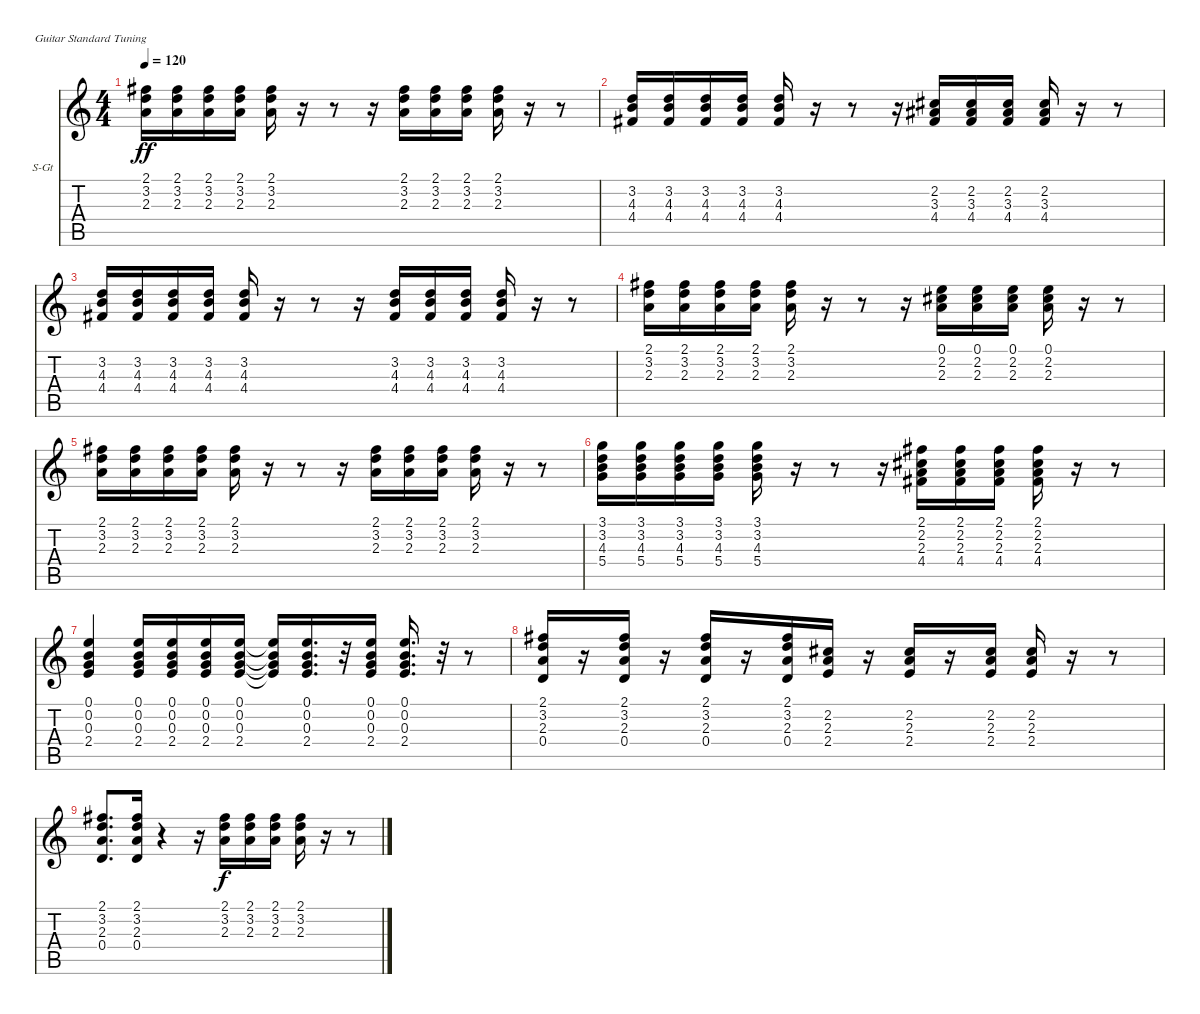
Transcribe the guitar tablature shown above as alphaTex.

\defaultSystemsLayout 4
\bracketExtendMode nobrackets
\firstSystemTrackNameOrientation horizontal
\otherSystemsTrackNameOrientation horizontal
\track ("Steel Guitar" "S-Gt") {instrument acousticguitarsteel}
\staff {score tabs}
\tuning (E4 B3 G3 D3 A2 E2)
\ts (4 4)
\tempo 120
\clef g2
\scale
0.333333
\ks c
(2.3 3.2 2.1).16{dy ff} (2.3 3.2 2.1).16 (2.3 3.2 2.1).16 (2.3 3.2 2.1).16 (2.3 3.2 2.1).16 r.16 r.8 r.16 (2.3 3.2 2.1).16 (2.3 3.2 2.1).16 (2.3 3.2 2.1).16 (2.3 3.2 2.1).16 r.16 r.8 |
\scale
0.333333 (4.4 4.3 3.2).16 (4.4 4.3 3.2).16 (4.4 4.3 3.2).16 (4.4 4.3 3.2).16 (4.4 4.3 3.2).16 r.16 r.8 r.16 (4.4 3.3 2.2).16 (4.4 3.3 2.2).16 (4.4 3.3 2.2).16 (4.4 3.3 2.2).16 r.16 r.8 |
\scale
0.333333 (4.4 4.3 3.2).16 (4.4 4.3 3.2).16 (4.4 4.3 3.2).16 (4.4 4.3 3.2).16 (4.4 4.3 3.2).16 r.16 r.8 r.16 (4.4 4.3 3.2).16 (4.4 4.3 3.2).16 (4.4 4.3 3.2).16 (4.4 4.3 3.2).16 r.16 r.8 |
\scale
0.333333 (2.3 3.2 2.1).16 (2.3 3.2 2.1).16 (2.3 3.2 2.1).16 (2.3 3.2 2.1).16 (2.3 3.2 2.1).16 r.16 r.8 r.16 (2.3 2.2 0.1).16 (2.3 2.2 0.1).16 (2.3 2.2 0.1).16 (2.3 2.2 0.1).16 r.16 r.8 |
\scale
0.333333 (2.3 3.2 2.1).16 (2.3 3.2 2.1).16 (2.3 3.2 2.1).16 (2.3 3.2 2.1).16 (2.3 3.2 2.1).16 r.16 r.8 r.16 (2.3 3.2 2.1).16 (2.3 3.2 2.1).16 (2.3 3.2 2.1).16 (2.3 3.2 2.1).16 r.16 r.8 |
\scale
0.333333 (5.4 4.3 3.2 3.1).16 (5.4 4.3 3.2 3.1).16 (5.4 4.3 3.2 3.1).16 (5.4 4.3 3.2 3.1).16 (5.4 4.3 3.2 3.1).16 r.16 r.8 r.16 (4.4 2.3 2.2 2.1).16 (4.4 2.3 2.2 2.1).16 (4.4 2.3 2.2 2.1).16 (4.4 2.3 2.2 2.1).16 r.16 r.8 |
\scale
0.333333 (2.4 0.3 0.2 0.1).4 (2.4 0.3 0.2 0.1).16 (2.4 0.3 0.2 0.1).16 (2.4 0.3 0.2 0.1).16 (2.4 0.3 0.2 0.1).16 (2.4{t} 0.3{t} 0.2{t} 0.1{t}).16 (2.4 0.3 0.2 0.1).16{d} r.32 (2.4 0.3 0.2 0.1).16 (2.4 0.3 0.2 0.1).16{d} r.32 r.8 |
\scale
0.333333 (0.4 2.3 3.2 2.1).16 r.16 (0.4 2.3 3.2 2.1).16 r.16 (0.4 2.3 3.2 2.1).16 r.16 (0.4 2.3 3.2 2.1).16 (2.4 2.3 2.2).16 r.16 (2.4 2.3 2.2).16 r.16 (2.4 2.3 2.2).16 (2.4 2.3 2.2).16 r.16 r.8 |
\scale
0.333333 (0.4 2.3 3.2 2.1).8{d} (0.4 2.3 3.2 2.1).16 r.4 r.16 (2.3 3.2 2.1).16{dy f} (2.3 3.2 2.1).16 (2.3 3.2 2.1).16 (2.3 3.2 2.1).16 r.16 r.8
